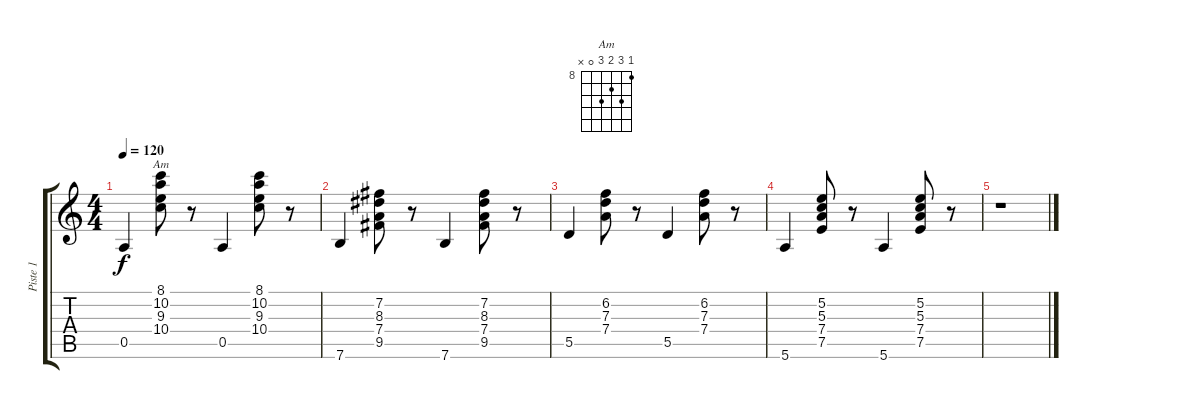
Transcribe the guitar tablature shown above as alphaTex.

\track ("Piste 1" "Piste 1") {instrument acousticguitarsteel}
\staff {score tabs}
\tuning (E4 B3 G3 D3 A2 E2) {hide}
\chord ("Am" 8 10 9 10 0 x) {firstfret 8}
\ts (4 4)
\tempo 120
\clef g2
\ks c
0.5.4{dy f} (8.1 10.2 9.3 10.4).8{ch "Am"} r.8 0.5.4 (8.1 10.2 9.3 10.4).8 r.8 |
7.6.4 (7.2 8.3 7.4 9.5).8 r.8 7.6.4 (7.2 8.3 7.4 9.5).8 r.8 |
5.5.4 (6.2 7.3 7.4).8 r.8 5.5.4 (6.2 7.3 7.4).8 r.8 |
5.6.4 (5.2 5.3 7.4 7.5).8 r.8 5.6.4 (5.2 5.3 7.4 7.5).8 r.8 |
r.1
